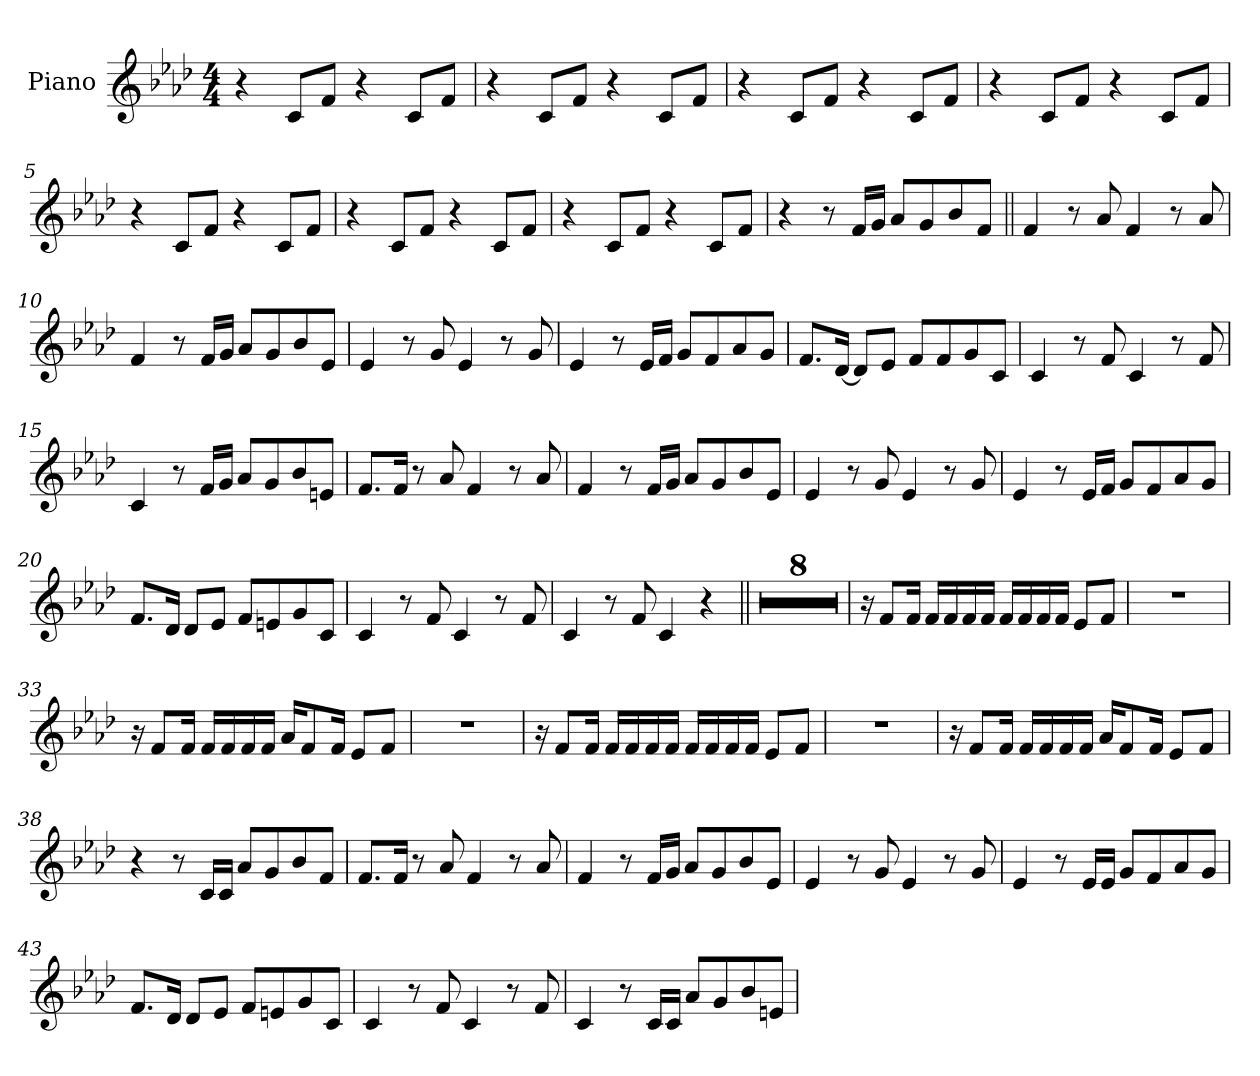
**kern
*part1
*staff1
*I"Piano
*I'Pno.
*clefG2
*k[b-e-a-d-]
*M4/4
=1
4r
8c!L
8f!J
4r
8c!L
8f!J
=2
4r
8c!L
8f!J
4r
8c!L
8f!J
=3
4r
8c!L
8f!J
4r
8c!L
8f!J
=4
4r
8c!L
8f!J
4r
8c!L
8f!J
=5
4r
8c!L
8f!J
4r
8c!L
8f!J
=6
4r
8c!L
8f!J
4r
8c!L
8f!J
=7
4r
8c!L
8f!J
4r
8c!L
8f!J
=8
4r
8r
16fLL
16gJJ
8a-L
8g
8b-
8fJ
=9||
4f
8r
8a-
4f
8r
8a-
=10
4f
8r
16fLL
16gJJ
8a-L
8g
8b-
8e-J
=11
4e-
8r
8g
4e-
8r
8g
=12
4e-
8r
16e-LL
16fJJ
8gL
8f
8a-
8gJ
=13
8.fL
[16d-Jk
8d-L]
8e-J
8fL
8f
8g
8cJ
=14
4c
8r
8f
4c
8r
8f
=15
4c
8r
16fLL
16gJJ
8a-L
8g
8b-
8enJ
=16
8.fL
16fJk
8r
8a-
4f
8r
8a-
=17
4f
8r
16fLL
16gJJ
8a-L
8g
8b-
8e-J
=18
4e-
8r
8g
4e-
8r
8g
=19
4e-
8r
16e-LL
16fJJ
8gL
8f
8a-
8gJ
=20
8.fL
16d-Jk
8d-L
8e-J
8fL
8en
8g
8cJ
=21
4c
8r
8f
4c
8r
8f
=22
4c
8r
8f
4c
4r
=23||
1r
=24
1r
=25
1r
=26
1r
=27
1r
=28
1r
=29
1r
=30
1r
=31
16r
8f!L
16f!Jk
16f!LL
16f!
16f!
16f!JJ
16f!LL
16f!
16f!
16f!JJ
8e-!L
8f!J
=32
1r
=33
16r
8f!L
16f!Jk
16f!LL
16f!
16f!
16f!JJ
16a-!KL
8f!
16f!Jk
8e-!L
8f!J
=34
1r
=35
16r
8f!L
16f!Jk
16f!LL
16f!
16f!
16f!JJ
16f!LL
16f!
16f!
16f!JJ
8e-!L
8f!J
=36
1r
=37
16r
8f!L
16f!Jk
16f!LL
16f!
16f!
16f!JJ
16a-!KL
8f!
16f!Jk
8e-!L
8f!J
=38
4r
8r
16cLL
16cJJ
8a-L
8g
8b-
8fJ
=39
8.fL
16fJk
8r
8a-
4f
8r
8a-
=40
4f
8r
16fLL
16gJJ
8a-L
8g
8b-
8e-J
=41
4e-
8r
8g
4e-
8r
8g
=42
4e-
8r
16e-LL
16e-JJ
8gL
8f
8a-
8gJ
=43
8.fL
16d-Jk
8d-L
8e-J
8fL
8en
8g
8cJ
=44
4c
8r
8f
4c
8r
8f
=45
4c
8r
16cLL
16cJJ
8a-L
8g
8b-
8enJ
=
*-
